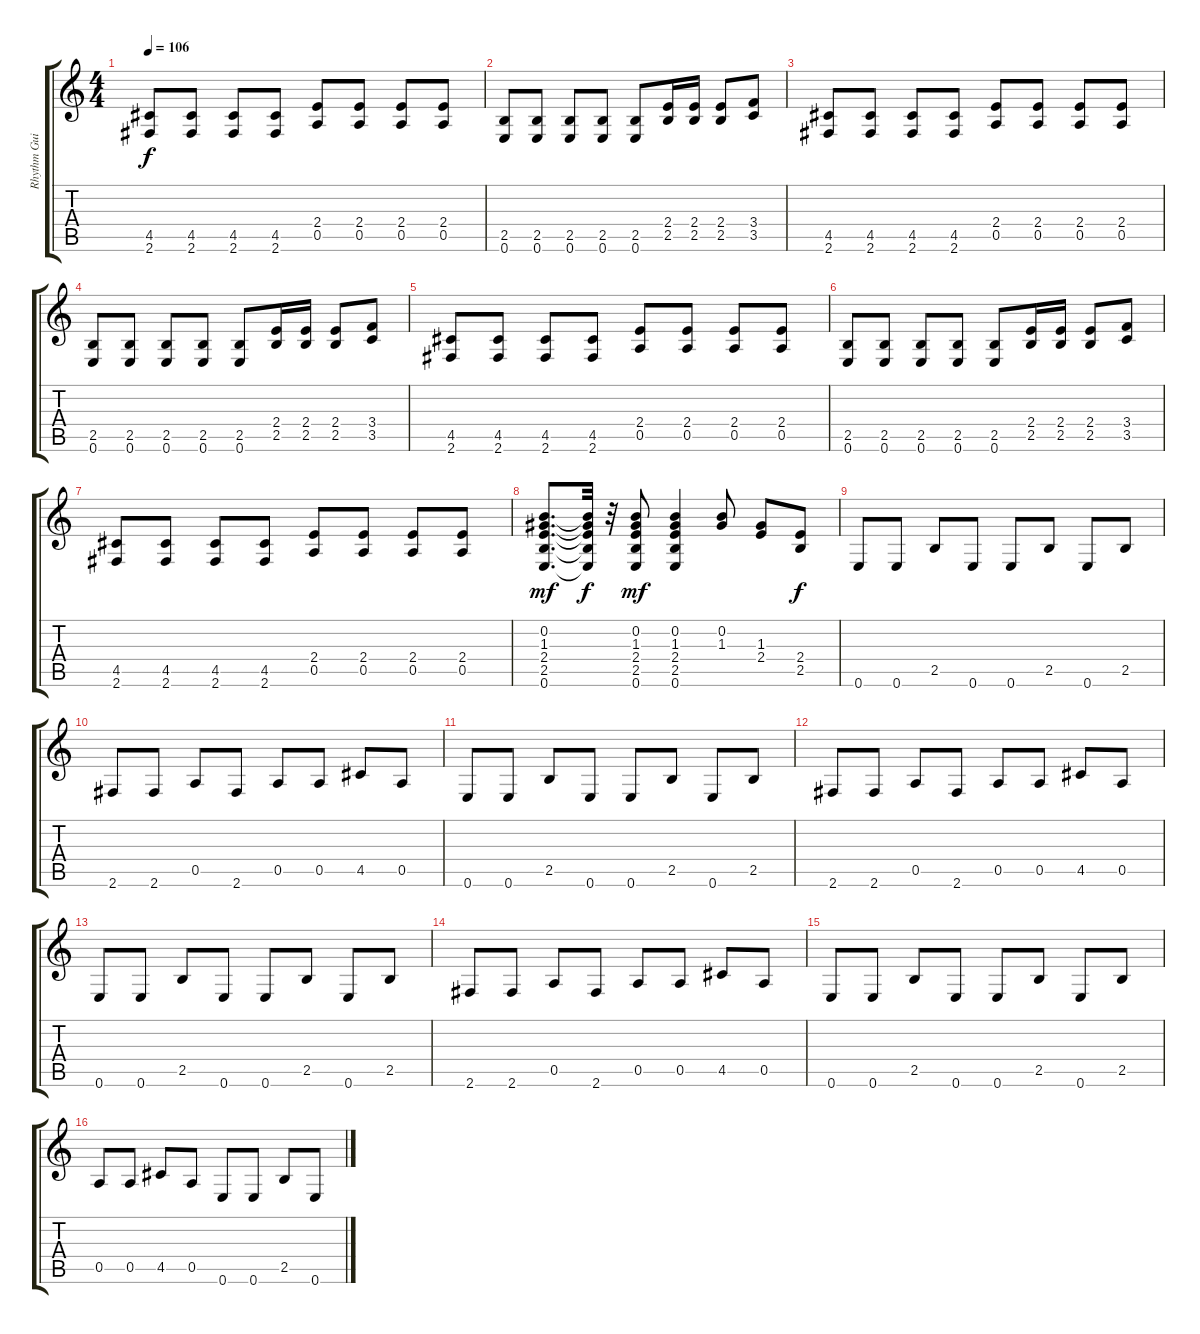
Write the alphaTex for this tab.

\track ("Rhythm Guitar" "Rhythm Gui") {instrument electricguitarmuted}
\staff {score tabs}
\tuning (E4 B3 G3 D3 A2 E2) {hide}
\ts (4 4)
\tempo 106
\clef g2
\ks c
(4.5 2.6).8{dy f volume 12} (4.5 2.6).8 (4.5 2.6).8 (4.5 2.6).8 (2.4 0.5).8 (2.4 0.5).8 (2.4 0.5).8 (2.4 0.5).8 |
(2.5 0.6).8 (2.5 0.6).8 (2.5 0.6).8 (2.5 0.6).8 (2.5 0.6).8 (2.4 2.5).16 (2.4 2.5).16 (2.4 2.5).8 (3.4 3.5).8 |
(4.5 2.6).8{volume 12} (4.5 2.6).8 (4.5 2.6).8 (4.5 2.6).8 (2.4 0.5).8 (2.4 0.5).8 (2.4 0.5).8 (2.4 0.5).8 |
(2.5 0.6).8 (2.5 0.6).8 (2.5 0.6).8 (2.5 0.6).8 (2.5 0.6).8 (2.4 2.5).16 (2.4 2.5).16 (2.4 2.5).8 (3.4 3.5).8 |
(4.5 2.6).8{volume 12} (4.5 2.6).8 (4.5 2.6).8 (4.5 2.6).8 (2.4 0.5).8 (2.4 0.5).8 (2.4 0.5).8 (2.4 0.5).8 |
(2.5 0.6).8 (2.5 0.6).8 (2.5 0.6).8 (2.5 0.6).8 (2.5 0.6).8 (2.4 2.5).16 (2.4 2.5).16 (2.4 2.5).8 (3.4 3.5).8 |
(4.5 2.6).8{volume 12} (4.5 2.6).8 (4.5 2.6).8 (4.5 2.6).8 (2.4 0.5).8 (2.4 0.5).8 (2.4 0.5).8 (2.4 0.5).8 |
(0.2 1.3 2.4 2.5 0.6).8{d dy mf} (0.2{t} 1.3{t} 2.4{t} 2.5{t} 0.6{t}).32{dy f} r.32 (0.2 1.3 2.4 2.5 0.6).8{dy mf} (0.2 1.3 2.4 2.5 0.6).4 (0.2 1.3).8 (1.3 2.4).8 (2.4 2.5).8{dy f} |
0.6.8 0.6.8 2.5.8 0.6.8 0.6.8 2.5.8 0.6.8 2.5.8 |
2.6.8 2.6.8 0.5.8 2.6.8 0.5.8 0.5.8 4.5.8 0.5.8 |
0.6.8 0.6.8 2.5.8 0.6.8 0.6.8 2.5.8 0.6.8 2.5.8 |
2.6.8 2.6.8 0.5.8 2.6.8 0.5.8 0.5.8 4.5.8 0.5.8 |
0.6.8 0.6.8 2.5.8 0.6.8 0.6.8 2.5.8 0.6.8 2.5.8 |
2.6.8 2.6.8 0.5.8 2.6.8 0.5.8 0.5.8 4.5.8 0.5.8 |
0.6.8 0.6.8 2.5.8 0.6.8 0.6.8 2.5.8 0.6.8 2.5.8 |
0.5.8 0.5.8 4.5.8 0.5.8 0.6.8 0.6.8 2.5.8 0.6.8
